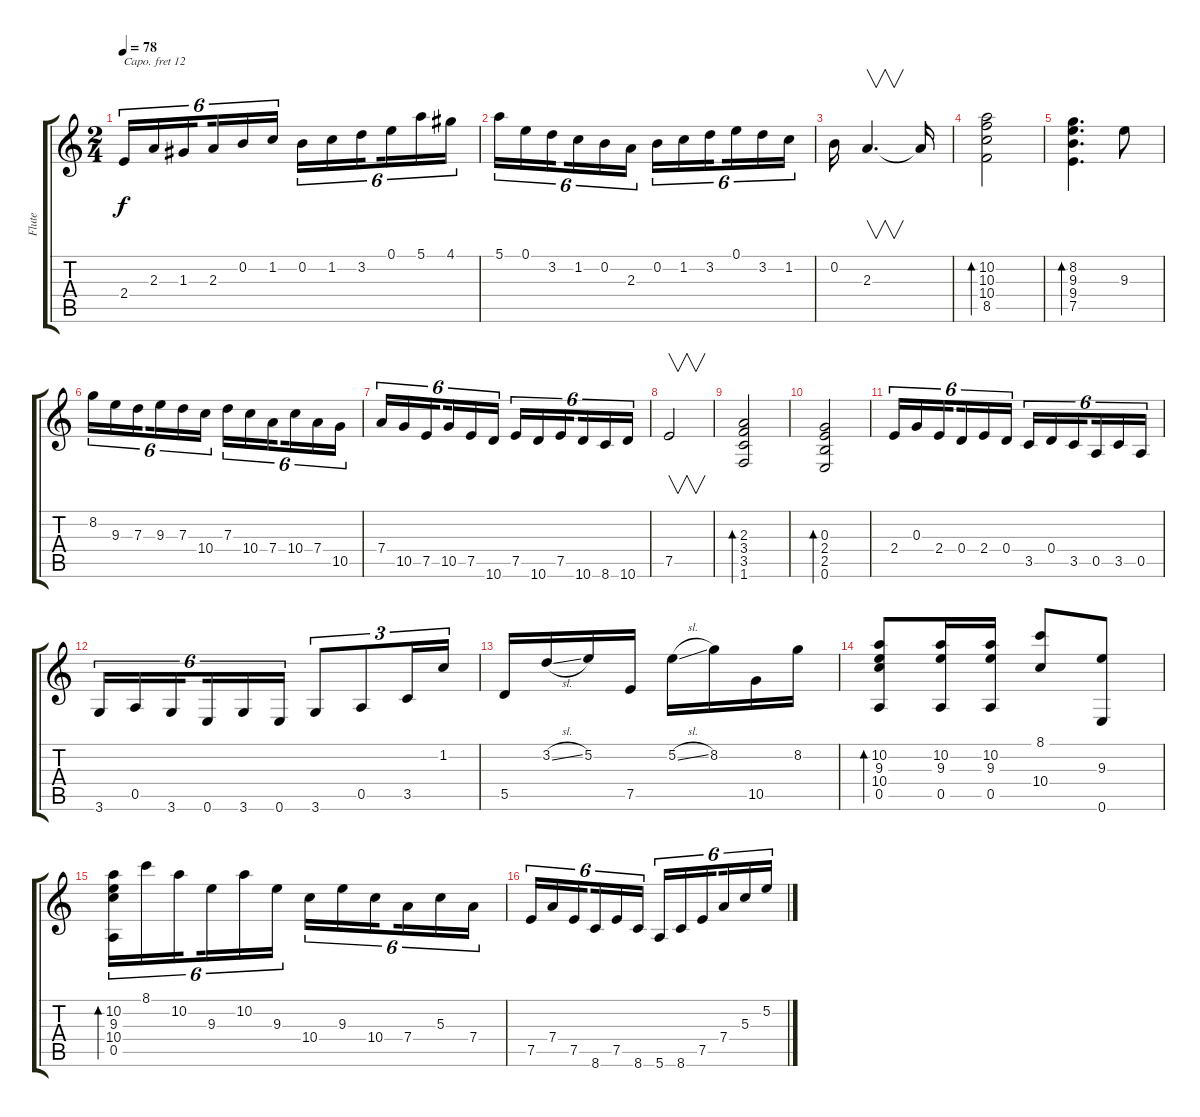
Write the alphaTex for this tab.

\track ("Flute" "Flute") {instrument panflute}
\staff {score tabs}
\capo 12
\tuning (E4 B3 G3 D3 A2 E2) {hide}
\ts (2 4)
\tempo 78
\clef g2
\ks c
2.4.16{tu (6 4) dy f} 2.3.16{tu (6 4)} 1.3.16{tu (6 4) beam splitsecondary} 2.3.16{tu (6 4)} 0.2.16{tu (6 4)} 1.2.16{tu (6 4)} 0.2.16{tu (6 4)} 1.2.16{tu (6 4)} 3.2.16{tu (6 4) beam splitsecondary} 0.1.16{tu (6 4)} 5.1.16{tu (6 4)} 4.1.16{tu (6 4)} |
5.1.16{tu (6 4)} 0.1.16{tu (6 4)} 3.2.16{tu (6 4) beam splitsecondary} 1.2.16{tu (6 4)} 0.2.16{tu (6 4)} 2.3.16{tu (6 4)} 0.2.16{tu (6 4)} 1.2.16{tu (6 4)} 3.2.16{tu (6 4) beam splitsecondary} 0.1.16{tu (6 4)} 3.2.16{tu (6 4)} 1.2.16{tu (6 4)} |
0.2.16 2.3.4{v d} 2.3{t}.16 |
(10.2 10.3 10.4 8.5).2{bd 480} |
(8.2 9.3 9.4 7.5).4{d bd 480} 9.3.8 |
8.2.16{tu (6 4)} 9.3.16{tu (6 4)} 7.3.16{tu (6 4) beam splitsecondary} 9.3.16{tu (6 4)} 7.3.16{tu (6 4)} 10.4.16{tu (6 4)} 7.3.16{tu (6 4)} 10.4.16{tu (6 4)} 7.4.16{tu (6 4) beam splitsecondary} 10.4.16{tu (6 4)} 7.4.16{tu (6 4)} 10.5.16{tu (6 4)} |
7.4.16{tu (6 4)} 10.5.16{tu (6 4)} 7.5.16{tu (6 4) beam splitsecondary} 10.5.16{tu (6 4)} 7.5.16{tu (6 4)} 10.6.16{tu (6 4)} 7.5.16{tu (6 4)} 10.6.16{tu (6 4)} 7.5.16{tu (6 4) beam splitsecondary} 10.6.16{tu (6 4)} 8.6.16{tu (6 4)} 10.6.16{tu (6 4)} |
7.5.2{v} |
(2.3 3.4 3.5 1.6).2{bd 480} |
(0.3 2.4 2.5 0.6).2{bd 480} |
2.4.16{tu (6 4)} 0.3.16{tu (6 4)} 2.4.16{tu (6 4) beam splitsecondary} 0.4.16{tu (6 4)} 2.4.16{tu (6 4)} 0.4.16{tu (6 4)} 3.5.16{tu (6 4)} 0.4.16{tu (6 4)} 3.5.16{tu (6 4) beam splitsecondary} 0.5.16{tu (6 4)} 3.5.16{tu (6 4)} 0.5.16{tu (6 4)} |
3.6.16{tu (6 4)} 0.5.16{tu (6 4)} 3.6.16{tu (6 4) beam splitsecondary} 0.6.16{tu (6 4)} 3.6.16{tu (6 4)} 0.6.16{tu (6 4)} 3.6.8{tu (3 2)} 0.5.8{tu (3 2)} 3.5.16{tu (3 2)} 1.2.16{tu (3 2)} |
5.5.16 3.2{sl}.16 5.2.16 7.5.16 5.2{sl}.16 8.2.16 10.5.16 8.2.16 |
(10.2 9.3 10.4 0.5).8{bd 480} (10.2 9.3 0.5).16 (10.2 9.3 0.5).16 (8.1 10.4).8 (9.3 0.6).8 |
(10.2 9.3 10.4 0.5).16{tu (6 4) bd 480} 8.1.16{tu (6 4)} 10.2.16{tu (6 4) beam splitsecondary} 9.3.16{tu (6 4)} 10.2.16{tu (6 4)} 9.3.16{tu (6 4)} 10.4.16{tu (6 4)} 9.3.16{tu (6 4)} 10.4.16{tu (6 4) beam splitsecondary} 7.4.16{tu (6 4)} 5.3.16{tu (6 4)} 7.4.16{tu (6 4)} |
7.5.16{tu (6 4)} 7.4.16{tu (6 4)} 7.5.16{tu (6 4) beam splitsecondary} 8.6.16{tu (6 4)} 7.5.16{tu (6 4)} 8.6.16{tu (6 4)} 5.6.16{tu (6 4)} 8.6.16{tu (6 4)} 7.5.16{tu (6 4) beam splitsecondary} 7.4.16{tu (6 4)} 5.3.16{tu (6 4)} 5.2.16{tu (6 4)}
